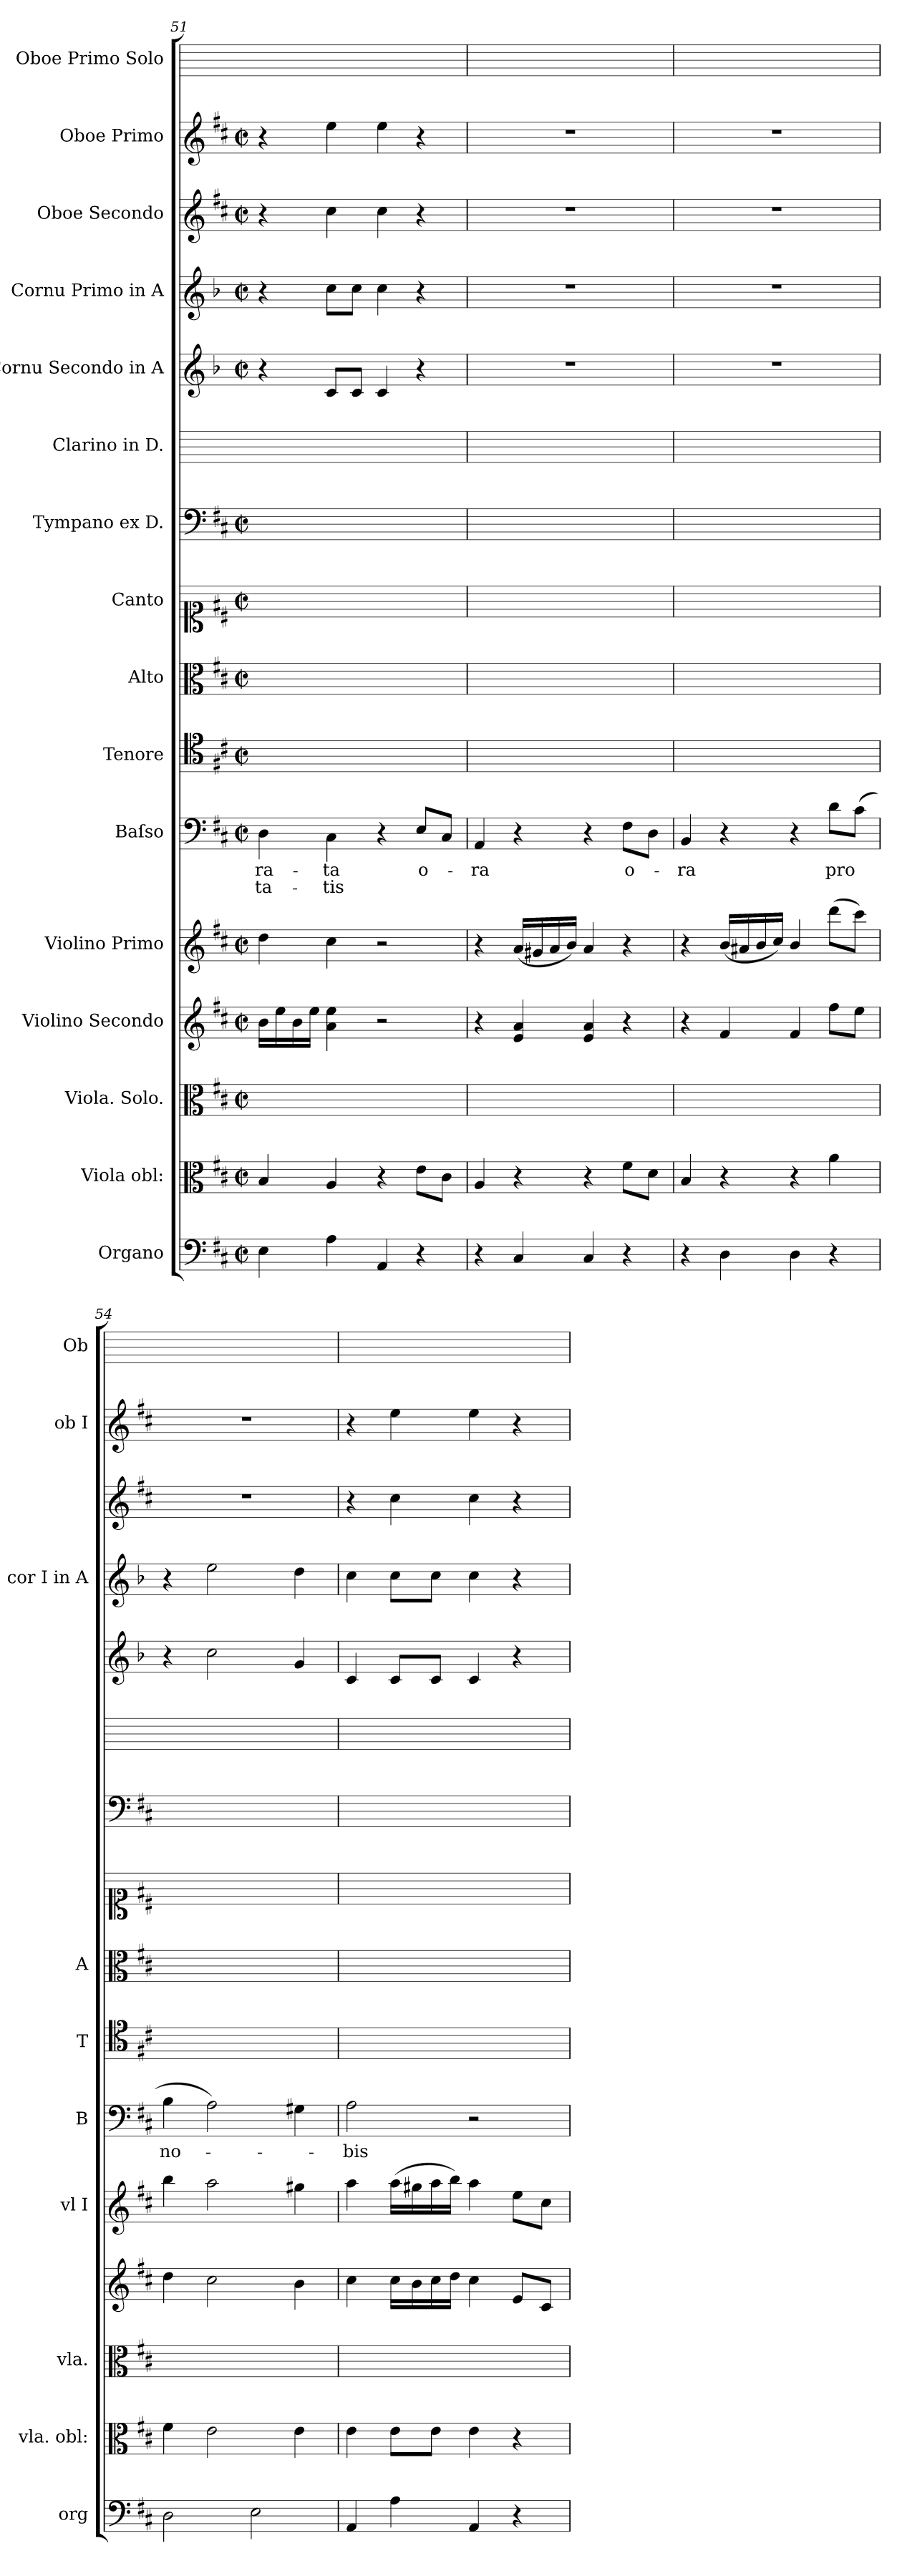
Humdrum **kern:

**kern	**kern	**kern	**kern	**kern	**kern	**text	**text	**kern	**kern	**kern	**kern	**kern	**kern	**kern	**kern	**kern	**kern
*part16	*part15	*part14	*part13	*part12	*part11	*part11	*part11	*part10	*part9	*part8	*part7	*part6	*part5	*part4	*part3	*part2	*part1
*staff16	*staff15	*staff14	*staff13	*staff12	*staff11	*staff11	*staff11	*staff10	*staff9	*staff8	*staff7	*staff6	*staff5	*staff4	*staff3	*staff2	*staff1
*I"Organo	*I"Viola obl:	*I"Viola. Solo.	*I"Violino Secondo	*I"Violino Primo	*I"Baſso	*	*	*I"Tenore	*I"Alto	*I"Canto	*I"Tympano ex D.	*I"Clarino in D.	*I"Cornu Secondo in A	*I"Cornu Primo in A	*I"Oboe Secondo	*I"Oboe Primo	*I"Oboe Primo Solo
*I'org	*I'vla. obl:	*I'vla.	*	*I'vl I	*I'B	*	*	*I'T	*I'A	*	*	*	*	*I'cor I in A	*	*I'ob I	*I'Ob
*clefF4	*clefC3	*clefC3	*clefG2	*clefG2	*clefF4	*	*	*clefC4	*clefC3	*clefC1	*clefF4	*	*clefG2	*clefG2	*clefG2	*clefG2	*
*	*	*	*	*	*	*	*	*	*	*	*	*	*ITrd2c3	*ITrd2c3	*	*	*
*k[f#c#]	*k[f#c#]	*k[f#c#]	*k[f#c#]	*k[f#c#]	*k[f#c#]	*	*	*k[f#c#]	*k[f#c#]	*k[f#c#]	*k[f#c#]	*	*k[f#c#]	*k[f#c#]	*k[f#c#]	*k[f#c#]	*
*D:	*D:	*D:	*D:	*D:	*D:	*	*	*D:	*D:	*D:	*D:	*	*D:	*D:	*D:	*D:	*
*M2/2	*M2/2	*M2/2	*M2/2	*M2/2	*M2/2	*	*	*M2/2	*M2/2	*M2/2	*M2/2	*	*M2/2	*M2/2	*M2/2	*M2/2	*
*met(c|)	*met(c|)	*met(c|)	*met(c|)	*met(c|)	*met(c|)	*	*	*met(c|)	*met(c|)	*met(c|)	*met(c|)	*	*met(c|)	*met(c|)	*met(c|)	*met(c|)	*
=51	=51	=51	=51	=51	=51	=51	=51	=51	=51	=51	=51	=51	=51	=51	=51	=51	=51
4E\	4B/	1ryy	16b\LL	4dd\	4D\	-ra-	-ta-	1ryy	1ryy	1ryy	1ryy	1ryy	4r	4r	4r	4r	1ryy
.	.	.	16ee\	.	.	.	.	.	.	.	.	.	.	.	.	.	.
.	.	.	16b\	.	.	.	.	.	.	.	.	.	.	.	.	.	.
.	.	.	16ee\JJ	.	.	.	.	.	.	.	.	.	.	.	.	.	.
4A\	4A/	.	4a\ 4ee\	4cc#\	4C#\	-ta	-tis	.	.	.	.	.	8A/L	8a\L	4cc#\	4ee\	.
.	.	.	.	.	.	.	.	.	.	.	.	.	8A/J	8a\J	.	.	.
4AA/	4r	.	2r	2r	4r	.	.	.	.	.	.	.	4A/	4a\	4cc#\	4ee\	.
4r	8e\L	.	.	.	8E/L	o-	.	.	.	.	.	.	4r	4r	4r	4r	.
.	8c#\J	.	.	.	8C#/J	.	.	.	.	.	.	.	.	.	.	.	.
=52	=52	=52	=52	=52	=52	=52	=52	=52	=52	=52	=52	=52	=52	=52	=52	=52	=52
4r	4A/	1ryy	4r	4r	4AA/	-ra	.	1ryy	1ryy	1ryy	1ryy	1ryy	1r	1r	1r	1r	1ryy
4C#/	4r	.	4e/ 4a/	(16a/LL	4r	.	.	.	.	.	.	.	.	.	.	.	.
.	.	.	.	16g#X/	.	.	.	.	.	.	.	.	.	.	.	.	.
.	.	.	.	16a/	.	.	.	.	.	.	.	.	.	.	.	.	.
.	.	.	.	16b/JJ)	.	.	.	.	.	.	.	.	.	.	.	.	.
4C#/	4r	.	4e/ 4a/	4a/	4r	.	.	.	.	.	.	.	.	.	.	.	.
4r	8f#\L	.	4r	4r	8F#\L	o-	.	.	.	.	.	.	.	.	.	.	.
.	8d\J	.	.	.	8D\J	.	.	.	.	.	.	.	.	.	.	.	.
=53	=53	=53	=53	=53	=53	=53	=53	=53	=53	=53	=53	=53	=53	=53	=53	=53	=53
4r	4B/	1ryy	4r	4r	4BB/	-ra	.	1ryy	1ryy	1ryy	1ryy	1ryy	1r	1r	1r	1r	1ryy
4D\	4r	.	4f#/	(16b/LL	4r	.	.	.	.	.	.	.	.	.	.	.	.
.	.	.	.	16a#X/	.	.	.	.	.	.	.	.	.	.	.	.	.
.	.	.	.	16b/	.	.	.	.	.	.	.	.	.	.	.	.	.
.	.	.	.	16cc#/JJ)	.	.	.	.	.	.	.	.	.	.	.	.	.
4D\	4r	.	4f#/	4b/	4r	.	.	.	.	.	.	.	.	.	.	.	.
4r	4a\	.	8ff#\L	(8ddd\L	8d\L	pro	.	.	.	.	.	.	.	.	.	.	.
.	.	.	8ee\J	8ccc#\J)	(8c#\J	.	.	.	.	.	.	.	.	.	.	.	.
=54	=54	=54	=54	=54	=54	=54	=54	=54	=54	=54	=54	=54	=54	=54	=54	=54	=54
2D\	4f#\	1ryy	4dd\	4bb\	4B\	no-	.	1ryy	1ryy	1ryy	1ryy	1ryy	4r	4r	1r	1r	1ryy
.	2e\	.	2cc#\	2aa\	2A\)	.	.	.	.	.	.	.	2a\	2cc#\	.	.	.
2E\	.	.	.	.	.	.	.	.	.	.	.	.	.	.	.	.	.
.	4e\	.	4b\	4gg#X\	4G#X\	.	.	.	.	.	.	.	4e/	4b\	.	.	.
=55	=55	=55	=55	=55	=55	=55	=55	=55	=55	=55	=55	=55	=55	=55	=55	=55	=55
4AA/	4e\	1ryy	4cc#\	4aa\	2A\	-bis	.	1ryy	1ryy	1ryy	1ryy	1ryy	4A/	4a\	4r	4r	1ryy
4A\	8e\L	.	16cc#\LL	(16aa\LL	.	.	.	.	.	.	.	.	8A/L	8a\L	4cc#\	4ee\	.
.	.	.	16b\	16gg#X\	.	.	.	.	.	.	.	.	.	.	.	.	.
.	8e\J	.	16cc#\	16aa\	.	.	.	.	.	.	.	.	8A/J	8a\J	.	.	.
.	.	.	16dd\JJ	16bb\JJ)	.	.	.	.	.	.	.	.	.	.	.	.	.
4AA/	4e\	.	4cc#\	4aa\	2r	.	.	.	.	.	.	.	4A/	4a\	4cc#\	4ee\	.
4r	4r	.	8e/L	8ee\L	.	.	.	.	.	.	.	.	4r	4r	4r	4r	.
.	.	.	8c#/J	8cc#\J	.	.	.	.	.	.	.	.	.	.	.	.	.
=	=	=	=	=	=	=	=	=	=	=	=	=	=	=	=	=	=
*-	*-	*-	*-	*-	*-	*-	*-	*-	*-	*-	*-	*-	*-	*-	*-	*-	*-
